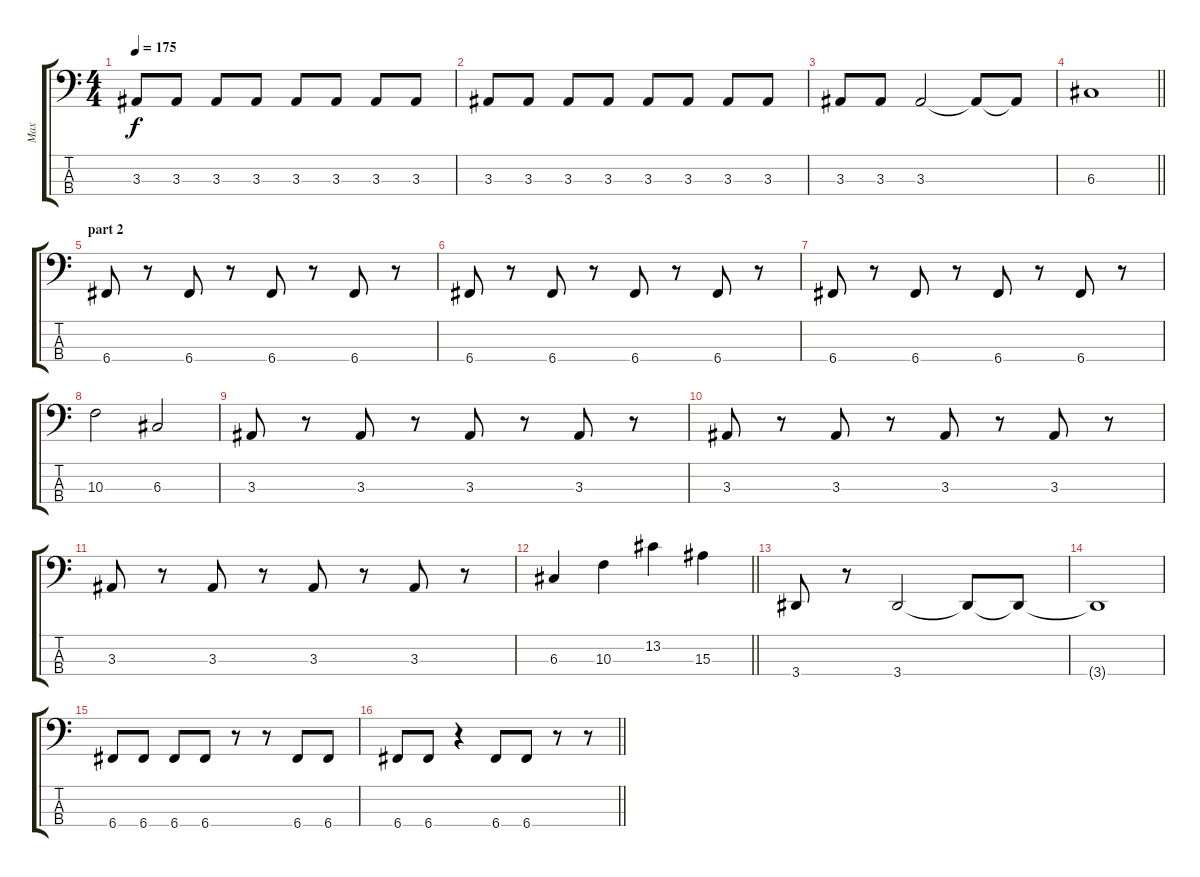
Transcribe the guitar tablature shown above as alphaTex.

\track ("Max" "Max") {instrument electricbasspick}
\staff {score tabs}
\tuning (F2 C2 G1 C1) {hide}
\ts (4 4)
\tempo 175
\clef f4
\ks c
3.3.8{dy f} 3.3.8 3.3.8 3.3.8 3.3.8 3.3.8 3.3.8 3.3.8 |
3.3.8 3.3.8 3.3.8 3.3.8 3.3.8 3.3.8 3.3.8 3.3.8 |
3.3.8 3.3.8 3.3.2 3.3{t}.8 3.3{t}.8 |
\barLineRight lightlight
6.3.1 |
\section ("" "part 2")
6.4.8 r.8 6.4.8 r.8 6.4.8 r.8 6.4.8 r.8 |
6.4.8 r.8 6.4.8 r.8 6.4.8 r.8 6.4.8 r.8 |
6.4.8 r.8 6.4.8 r.8 6.4.8 r.8 6.4.8 r.8 |
10.3.2 6.3.2 |
3.3.8 r.8 3.3.8 r.8 3.3.8 r.8 3.3.8 r.8 |
3.3.8 r.8 3.3.8 r.8 3.3.8 r.8 3.3.8 r.8 |
3.3.8 r.8 3.3.8 r.8 3.3.8 r.8 3.3.8 r.8 |
\barLineRight lightlight
6.3.4 10.3.4 13.2.4 15.3.4 |
3.4.8 r.8 3.4.2 3.4{t}.8 3.4{t}.8 |
3.4{t}.1 |
6.4.8 6.4.8 6.4.8 6.4.8 r.8 r.8 6.4.8 6.4.8 |
\barLineRight lightlight
6.4.8 6.4.8 r.4 6.4.8 6.4.8 r.8 r.8
